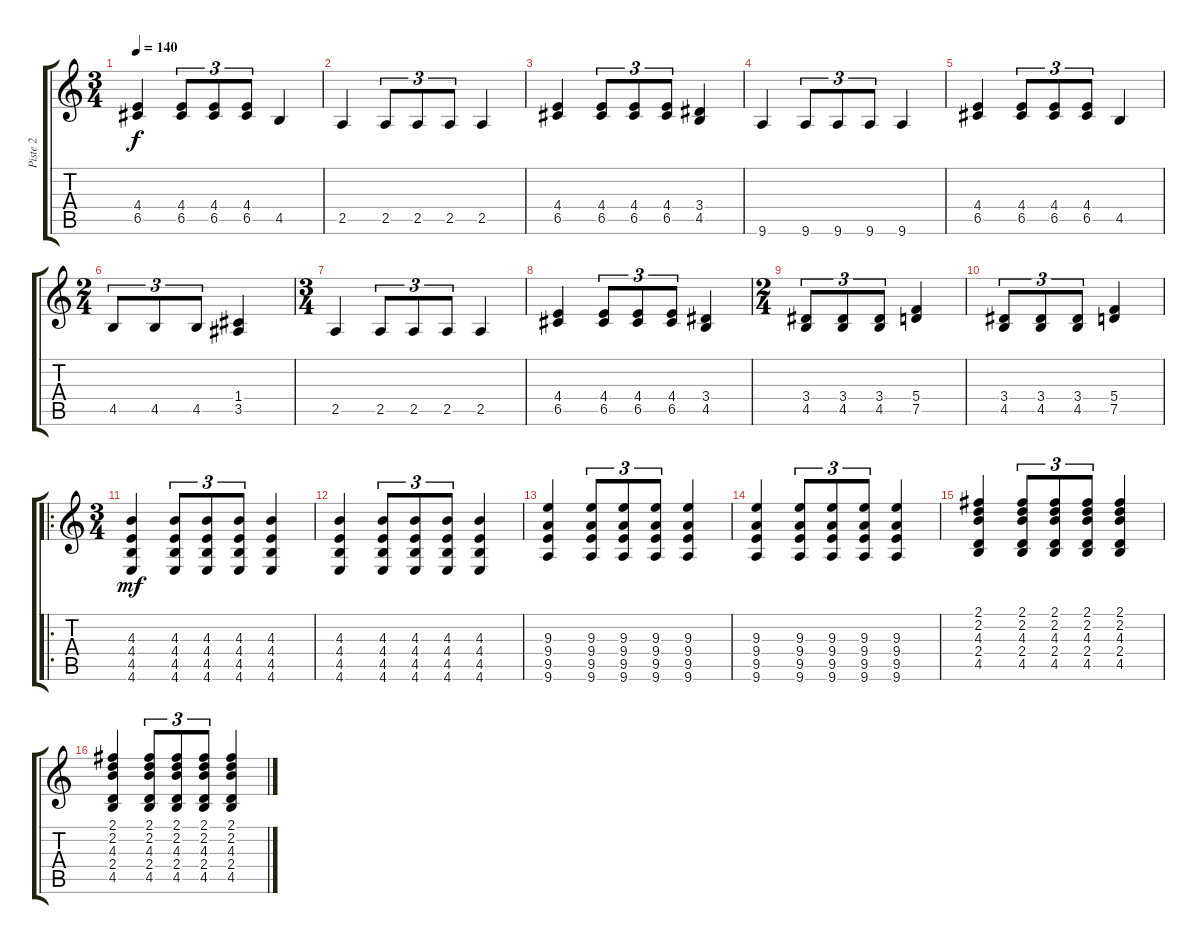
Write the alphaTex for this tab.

\track ("Piste 2" "Piste 2") {instrument distortionguitar}
\staff {score tabs}
\tuning (E4 C4 G3 C3 G2 C2) {hide}
\ts (3 4)
\tempo 140
\clef g2
\ks c
(4.4 6.5).4{dy f} (4.4 6.5).8{tu (3 2)} (4.4 6.5).8{tu (3 2)} (4.4 6.5).8{tu (3 2)} 4.5.4 |
2.5.4 2.5.8{tu (3 2)} 2.5.8{tu (3 2)} 2.5.8{tu (3 2)} 2.5.4 |
(4.4 6.5).4 (4.4 6.5).8{tu (3 2)} (4.4 6.5).8{tu (3 2)} (4.4 6.5).8{tu (3 2)} (3.4 4.5).4 |
9.6.4 9.6.8{tu (3 2)} 9.6.8{tu (3 2)} 9.6.8{tu (3 2)} 9.6.4 |
(4.4 6.5).4 (4.4 6.5).8{tu (3 2)} (4.4 6.5).8{tu (3 2)} (4.4 6.5).8{tu (3 2)} 4.5.4 |
\ts (2 4)
4.5.8{tu (3 2)} 4.5.8{tu (3 2)} 4.5.8{tu (3 2)} (1.4 3.5).4 |
\ts (3 4)
2.5.4 2.5.8{tu (3 2)} 2.5.8{tu (3 2)} 2.5.8{tu (3 2)} 2.5.4 |
(4.4 6.5).4 (4.4 6.5).8{tu (3 2)} (4.4 6.5).8{tu (3 2)} (4.4 6.5).8{tu (3 2)} (3.4 4.5).4 |
\ts (2 4)
(3.4 4.5).8{tu (3 2)} (3.4 4.5).8{tu (3 2)} (3.4 4.5).8{tu (3 2)} (5.4 7.5).4 |
(3.4 4.5).8{tu (3 2)} (3.4 4.5).8{tu (3 2)} (3.4 4.5).8{tu (3 2)} (5.4 7.5).4 |
\ro
\ts (3 4)
(4.3 4.4 4.5 4.6).4{dy mf} (4.3 4.4 4.5 4.6).8{tu (3 2)} (4.3 4.4 4.5 4.6).8{tu (3 2)} (4.3 4.4 4.5 4.6).8{tu (3 2)} (4.3 4.4 4.5 4.6).4 |
(4.3 4.4 4.5 4.6).4 (4.3 4.4 4.5 4.6).8{tu (3 2)} (4.3 4.4 4.5 4.6).8{tu (3 2)} (4.3 4.4 4.5 4.6).8{tu (3 2)} (4.3 4.4 4.5 4.6).4 |
(9.3 9.4 9.5 9.6).4 (9.3 9.4 9.5 9.6).8{tu (3 2)} (9.3 9.4 9.5 9.6).8{tu (3 2)} (9.3 9.4 9.5 9.6).8{tu (3 2)} (9.3 9.4 9.5 9.6).4 |
(9.3 9.4 9.5 9.6).4 (9.3 9.4 9.5 9.6).8{tu (3 2)} (9.3 9.4 9.5 9.6).8{tu (3 2)} (9.3 9.4 9.5 9.6).8{tu (3 2)} (9.3 9.4 9.5 9.6).4 |
(2.1 2.2 4.3 2.4 4.5).4 (2.1 2.2 4.3 2.4 4.5).8{tu (3 2)} (2.1 2.2 4.3 2.4 4.5).8{tu (3 2)} (2.1 2.2 4.3 2.4 4.5).8{tu (3 2)} (2.1 2.2 4.3 2.4 4.5).4 |
(2.1 2.2 4.3 2.4 4.5).4 (2.1 2.2 4.3 2.4 4.5).8{tu (3 2)} (2.1 2.2 4.3 2.4 4.5).8{tu (3 2)} (2.1 2.2 4.3 2.4 4.5).8{tu (3 2)} (2.1 2.2 4.3 2.4 4.5).4
